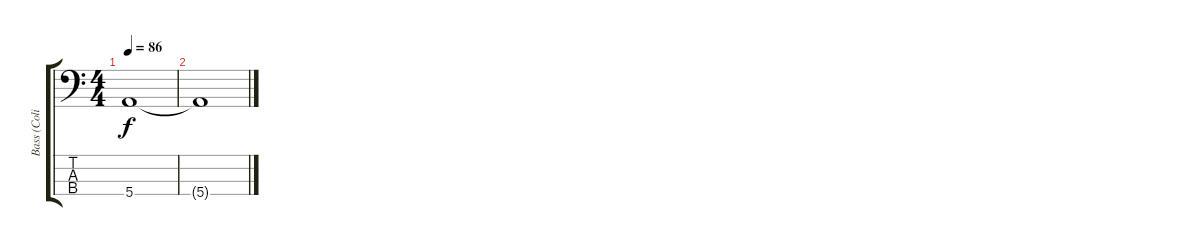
\track ("Bass (Colin)" "Bass (Coli") {instrument electricbassfinger}
\staff {score tabs}
\tuning (G2 D2 A1 E1) {hide}
\ts (4 4)
\tempo 86
\clef f4
\ks c
5.4.1{dy f} |
5.4{t}.1
